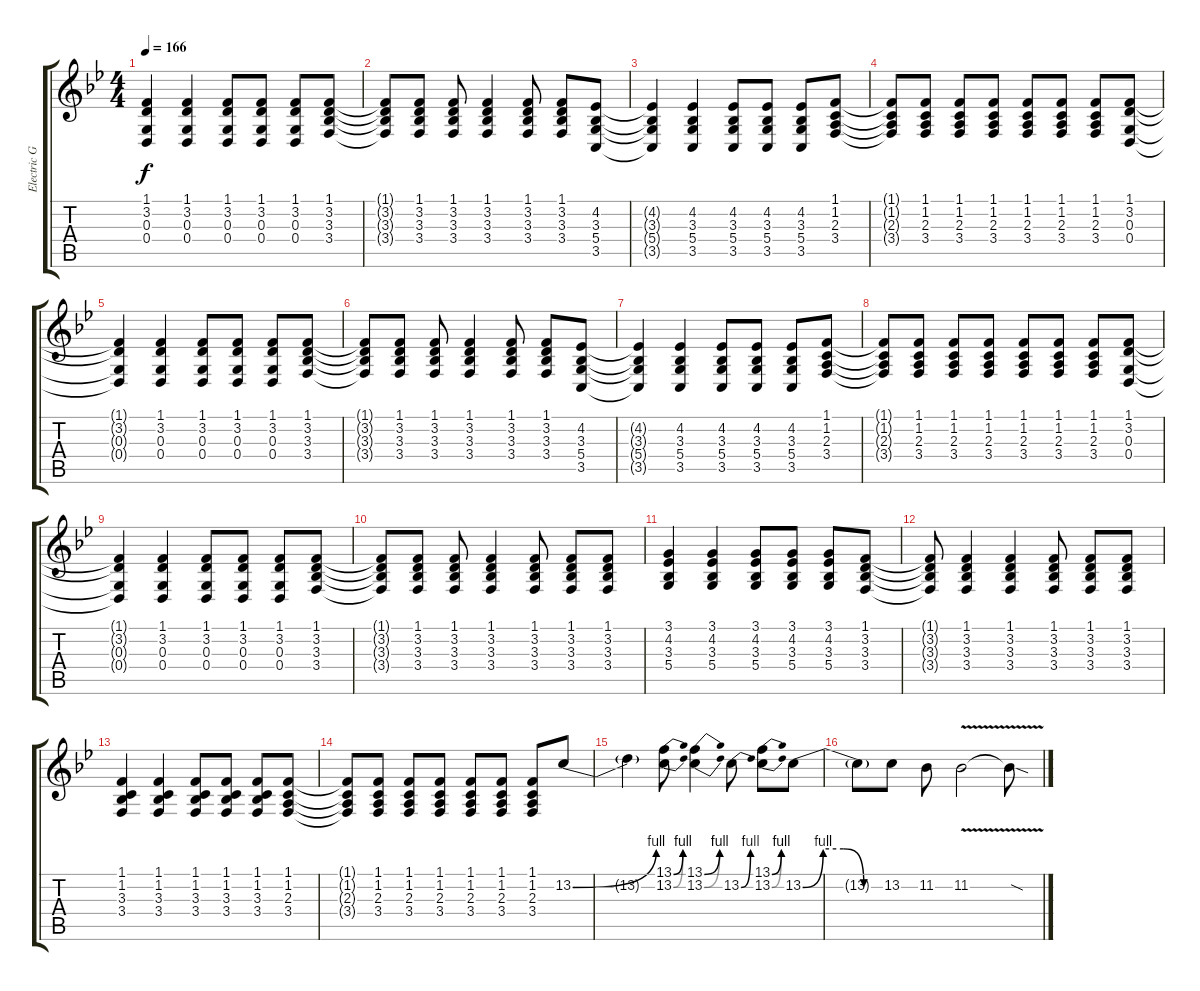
\track ("Electric Guitar" "Electric G") {instrument choiraahs}
\staff {score tabs}
\tuning (E4 B3 G3 D3 A2 E2) {hide}
\ts (4 4)
\tempo 166
\clef g2
\ks gminor
(1.1{t} 3.2{t} 0.3{t} 0.4{t}).4{dy f} (1.1 3.2 0.3 0.4).4 (1.1 3.2 0.3 0.4).8 (1.1 3.2 0.3 0.4).8 (1.1 3.2 0.3 0.4).8 (1.1 3.2 3.3 3.4).8 |
(1.1{t} 3.2{t} 3.3{t} 3.4{t}).8 (1.1 3.2 3.3 3.4).8 (1.1 3.2 3.3 3.4).8 (1.1 3.2 3.3 3.4).4 (1.1 3.2 3.3 3.4).8 (1.1 3.2 3.3 3.4).8 (4.2 3.3 5.4 3.5).8 |
(4.2{t} 3.3{t} 5.4{t} 3.5{t}).4 (4.2 3.3 5.4 3.5).4 (4.2 3.3 5.4 3.5).8 (4.2 3.3 5.4 3.5).8 (4.2 3.3 5.4 3.5).8 (1.1 1.2 2.3 3.4).8 |
(1.1{t} 1.2{t} 2.3{t} 3.4{t}).8 (1.1 1.2 2.3 3.4).8 (1.1 1.2 2.3 3.4).8 (1.1 1.2 2.3 3.4).8 (1.1 1.2 2.3 3.4).8 (1.1 1.2 2.3 3.4).8 (1.1 1.2 2.3 3.4).8 (1.1 3.2 0.3 0.4).8 |
(1.1{t} 3.2{t} 0.3{t} 0.4{t}).4 (1.1 3.2 0.3 0.4).4 (1.1 3.2 0.3 0.4).8 (1.1 3.2 0.3 0.4).8 (1.1 3.2 0.3 0.4).8 (1.1 3.2 3.3 3.4).8 |
(1.1{t} 3.2{t} 3.3{t} 3.4{t}).8 (1.1 3.2 3.3 3.4).8 (1.1 3.2 3.3 3.4).8 (1.1 3.2 3.3 3.4).4 (1.1 3.2 3.3 3.4).8 (1.1 3.2 3.3 3.4).8 (4.2 3.3 5.4 3.5).8 |
(4.2{t} 3.3{t} 5.4{t} 3.5{t}).4 (4.2 3.3 5.4 3.5).4 (4.2 3.3 5.4 3.5).8 (4.2 3.3 5.4 3.5).8 (4.2 3.3 5.4 3.5).8 (1.1 1.2 2.3 3.4).8 |
(1.1{t} 1.2{t} 2.3{t} 3.4{t}).8 (1.1 1.2 2.3 3.4).8 (1.1 1.2 2.3 3.4).8 (1.1 1.2 2.3 3.4).8 (1.1 1.2 2.3 3.4).8 (1.1 1.2 2.3 3.4).8 (1.1 1.2 2.3 3.4).8 (1.1 3.2 0.3 0.4).8 |
(1.1{t} 3.2{t} 0.3{t} 0.4{t}).4 (1.1 3.2 0.3 0.4).4 (1.1 3.2 0.3 0.4).8 (1.1 3.2 0.3 0.4).8 (1.1 3.2 0.3 0.4).8 (1.1 3.2 3.3 3.4).8 |
(1.1{t} 3.2{t} 3.3{t} 3.4{t}).8 (1.1 3.2 3.3 3.4).8 (1.1 3.2 3.3 3.4).8 (1.1 3.2 3.3 3.4).4 (1.1 3.2 3.3 3.4).8 (1.1 3.2 3.3 3.4).8 (1.1 3.2 3.3 3.4).8 |
(3.1 4.2 3.3 5.4).4 (3.1 4.2 3.3 5.4).4 (3.1 4.2 3.3 5.4).8 (3.1 4.2 3.3 5.4).8 (3.1 4.2 3.3 5.4).8 (1.1 3.2 3.3 3.4).8 |
(1.1{t} 3.2{t} 3.3{t} 3.4{t}).8 (1.1 3.2 3.3 3.4).4 (1.1 3.2 3.3 3.4).4 (1.1 3.2 3.3 3.4).8 (1.1 3.2 3.3 3.4).8 (1.1 3.2 3.3 3.4).8 |
(1.1 1.2 3.3 3.4).4 (1.1 1.2 3.3 3.4).4 (1.1 1.2 3.3 3.4).8 (1.1 1.2 3.3 3.4).8 (1.1 1.2 3.3 3.4).8 (1.1 1.2 2.3 3.4).8 |
(1.1{t} 1.2{t} 2.3{t} 3.4{t}).8 (1.1 1.2 2.3 3.4).8 (1.1 1.2 2.3 3.4).8 (1.1 1.2 2.3 3.4).8 (1.1 1.2 2.3 3.4).8 (1.1 1.2 2.3 3.4).8 (1.1 1.2 2.3 3.4).8 13.2{be (bend 0 0 60 4)}.8 |
13.2{t}.4 (13.1{be (bend 0 0 60 4)} 13.2{be (bend 0 0 60 4)}).8 (13.1{be (bend 0 0 60 4)} 13.2{be (bend 0 0 60 4)}).4 13.2{be (bend 0 0 60 4)}.8 (13.1{be (bend 0 0 60 4)} 13.2{be (bend 0 0 60 4)}).8 13.2{be (custom 0 0 15 4 30 4 45 0 60 0)}.8 |
13.2{t}.8 13.2.8 11.2.8 11.2{v}.2 11.2{v sod t}.8
